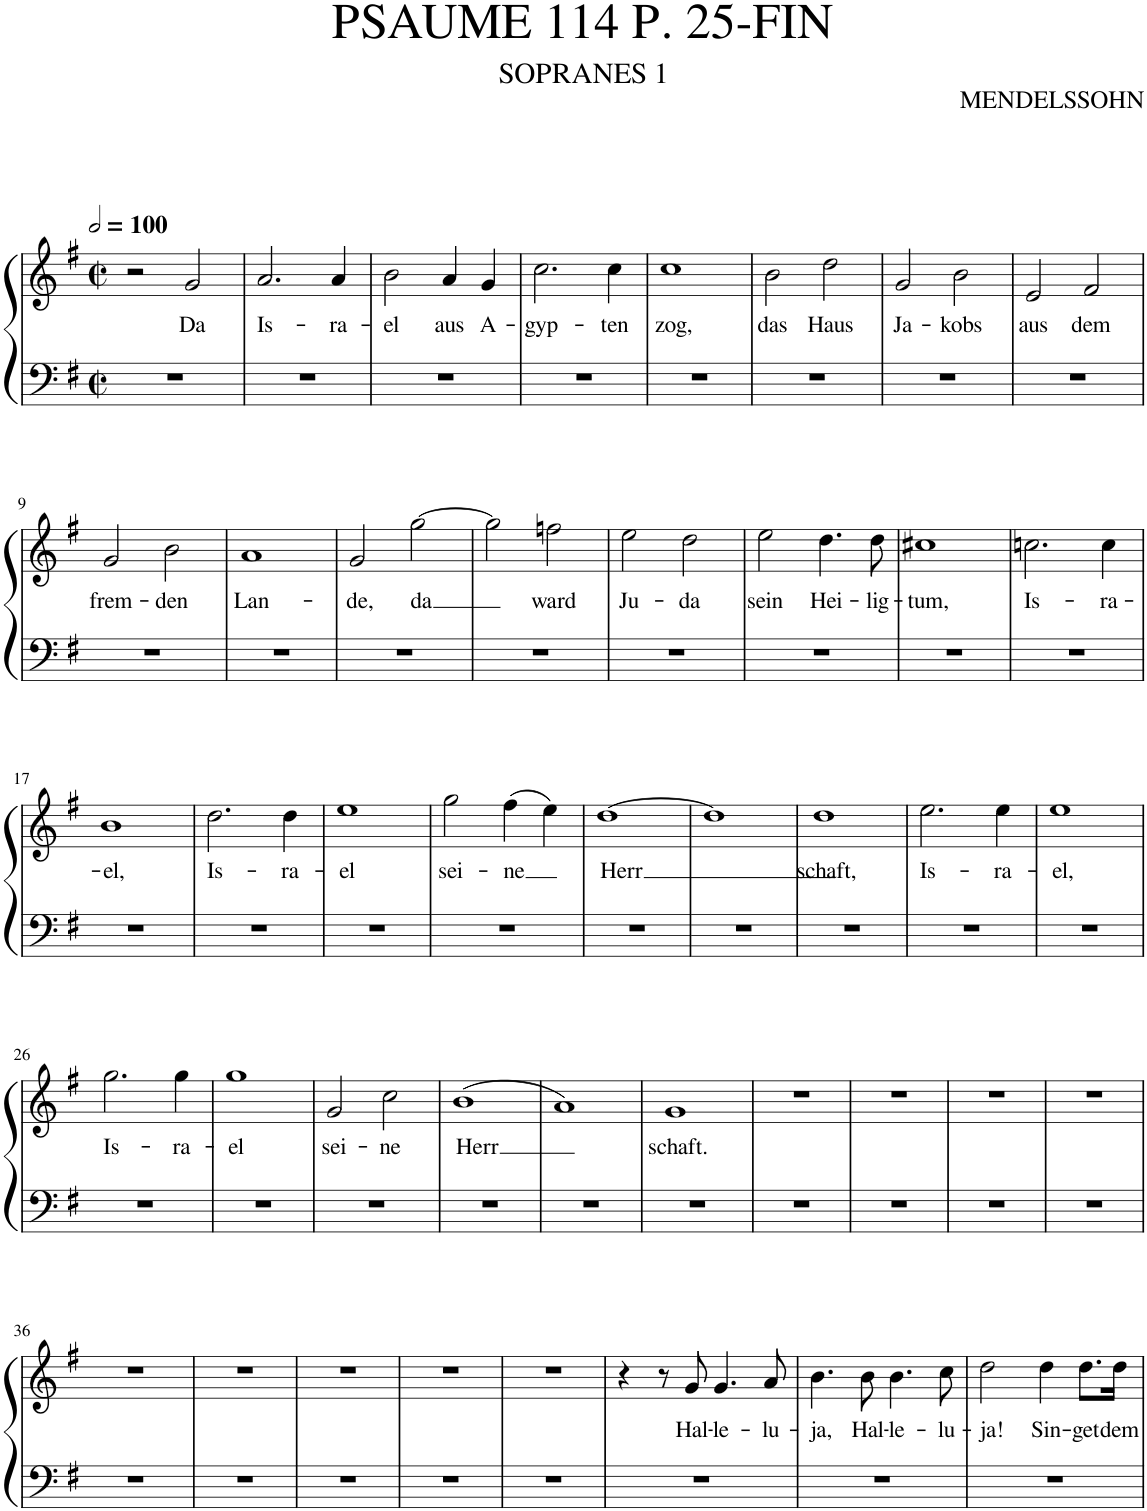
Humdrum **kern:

**kern	**kern	**text
*part1	*part1	*part1
*staff2	*staff1	*staff1
*I"Piano	*	*
*I'Pno.	*	*
*clefF4	*clefG2	*
*k[f#]	*k[f#]	*
*M2/2	*M2/2	*
*met(c|)	*met(c|)	*
*MM200	*MM200	*
=1	=1	=1
1r	2r	.
!	!	!LO:LY:b
.	2g/	Da
=2	=2	=2
!	!	!LO:LY:b
1r	2.a/	Is-
!	!	!LO:LY:b
.	4a/	-ra-
=3	=3	=3
!	!	!LO:LY:b
1r	2b\	-el
!	!	!LO:LY:b
.	4a/	aus
!	!	!LO:LY:b
.	4g/	A-
=4	=4	=4
!	!	!LO:LY:b
1r	2.cc\	-gyp-
!	!	!LO:LY:b
.	4cc\	-ten
=5	=5	=5
!	!	!LO:LY:b
1r	1cc	zog,
=6	=6	=6
!	!	!LO:LY:b
1r	2b\	das
!	!	!LO:LY:b
.	2dd\	Haus
=7	=7	=7
!	!	!LO:LY:b
1r	2g/	Ja-
!	!	!LO:LY:b
.	2b\	-kobs
=8	=8	=8
!	!	!LO:LY:b
1r	2e/	aus
!	!	!LO:LY:b
.	2f#/	dem
!!LO:LB:g=z
=9	=9	=9
!	!	!LO:LY:b
1r	2g/	frem-
!	!	!LO:LY:b
.	2b\	-den
=10	=10	=10
!	!	!LO:LY:b
1r	1a	Lan-
=11	=11	=11
!	!	!LO:LY:b
1r	2g/	-de,
!	!	!LO:LY:b
.	[2gg\	da
=12	=12	=12
1r	2gg\]	.
!	!	!LO:LY:b
.	2ffn\	ward
=13	=13	=13
!	!	!LO:LY:b
1r	2ee\	Ju-
!	!	!LO:LY:b
.	2dd\	-da
=14	=14	=14
!	!	!LO:LY:b
1r	2ee\	sein
!	!	!LO:LY:b
.	4.dd\	Hei-
!	!	!LO:LY:b
.	8dd\	-lig-
=15	=15	=15
!	!	!LO:LY:b
1r	1cc#X	-tum,
=16	=16	=16
!	!	!LO:LY:b
1r	2.ccn\	Is-
!	!	!LO:LY:b
.	4cc\	-ra-
!!LO:LB:g=z
=17	=17	=17
!	!	!LO:LY:b
1r	1b	-el,
=18	=18	=18
!	!	!LO:LY:b
1r	2.dd\	Is-
!	!	!LO:LY:b
.	4dd\	-ra-
=19	=19	=19
!	!	!LO:LY:b
1r	1ee	-el
=20	=20	=20
!	!	!LO:LY:b
1r	2gg\	sei-
!	!	!LO:LY:b
.	(4ff#\	-ne
.	4ee\)	.
=21	=21	=21
!	!	!LO:LY:b
1r	[1dd	Herr
=22	=22	=22
1r	1dd]	.
=23	=23	=23
!	!	!LO:LY:b
1r	1dd	schaft,
=24	=24	=24
!	!	!LO:LY:b
1r	2.ee\	Is-
!	!	!LO:LY:b
.	4ee\	-ra-
=25	=25	=25
!	!	!LO:LY:b
1r	1ee	-el,
!!LO:LB:g=z
=26	=26	=26
!	!	!LO:LY:b
1r	2.gg\	Is-
!	!	!LO:LY:b
.	4gg\	-ra-
=27	=27	=27
!	!	!LO:LY:b
1r	1gg	-el
=28	=28	=28
!	!	!LO:LY:b
1r	2g/	sei-
!	!	!LO:LY:b
.	2cc\	-ne
=29	=29	=29
!	!	!LO:LY:b
1r	(1b	Herr
=30	=30	=30
1r	1a)	.
=31	=31	=31
!	!	!LO:LY:b
1r	1g	schaft.
=32	=32	=32
1r	1r	.
=33	=33	=33
1r	1r	.
=34	=34	=34
1r	1r	.
=35	=35	=35
1r	1r	.
!!LO:LB:g=z
=36	=36	=36
1r	1r	.
=37	=37	=37
1r	1r	.
=38	=38	=38
1r	1r	.
=39	=39	=39
1r	1r	.
=40	=40	=40
1r	1r	.
=41	=41	=41
1r	4r	.
.	8r	.
!	!	!LO:LY:b
.	8g/	Hal-
!	!	!LO:LY:b
.	4.g/	-le-
!	!	!LO:LY:b
.	8a/	-lu-
=42	=42	=42
!	!	!LO:LY:b
1r	4.b\	-ja,
!	!	!LO:LY:b
.	8b\	Hal-
!	!	!LO:LY:b
.	4.b\	-le-
!	!	!LO:LY:b
.	8cc\	-lu-
=43	=43	=43
!	!	!LO:LY:b
1r	2dd\	-ja!
!	!	!LO:LY:b
.	4dd\	Sin-
!	!	!LO:LY:b
.	8.dd\L	-get
!	!	!LO:LY:b
.	16dd\Jk	dem
=	=	=
*-	*-	*-
